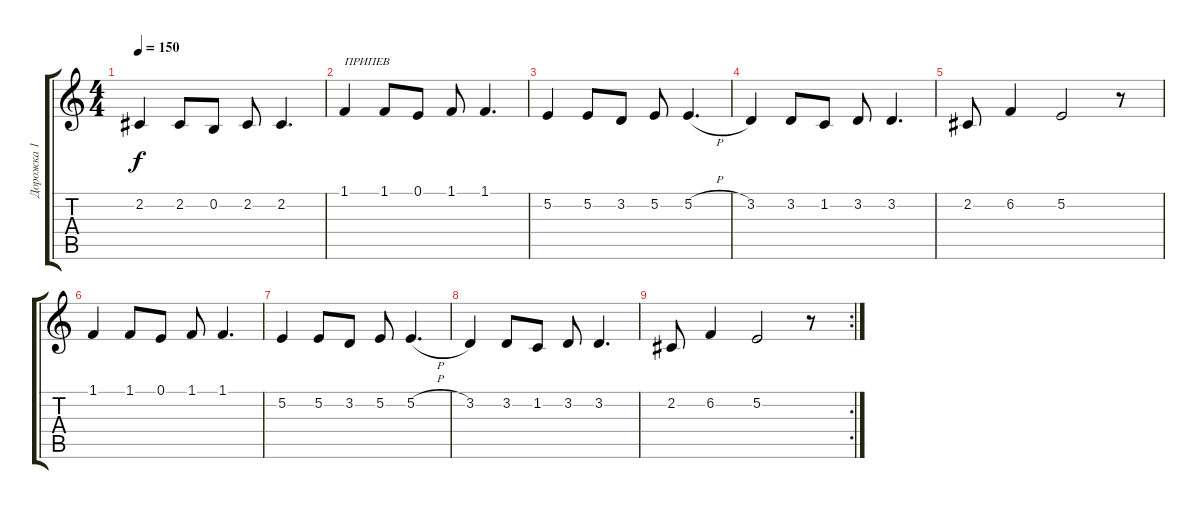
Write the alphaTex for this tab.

\track ("Дорожка 1" "Дорожка 1") {instrument acousticgrandpiano}
\staff {score tabs}
\tuning (E4 B3 G3 D3 A2 E2) {hide}
\ts (4 4)
\tempo 150
\clef g2
\ks c
2.2.4{dy f} 2.2.8 0.2.8 2.2.8 2.2.4{d} |
1.1.4{txt "ПРИПЕВ"} 1.1.8 0.1.8 1.1.8 1.1.4{d} |
5.2.4 5.2.8 3.2.8 5.2.8 5.2{h}.4{d} |
3.2.4 3.2.8 1.2.8 3.2.8 3.2.4{d} |
2.2.8 6.2.4 5.2.2 r.8 |
1.1.4 1.1.8 0.1.8 1.1.8 1.1.4{d} |
5.2.4 5.2.8 3.2.8 5.2.8 5.2{h}.4{d} |
3.2.4 3.2.8 1.2.8 3.2.8 3.2.4{d} |
\rc 2
2.2.8 6.2.4 5.2.2 r.8
